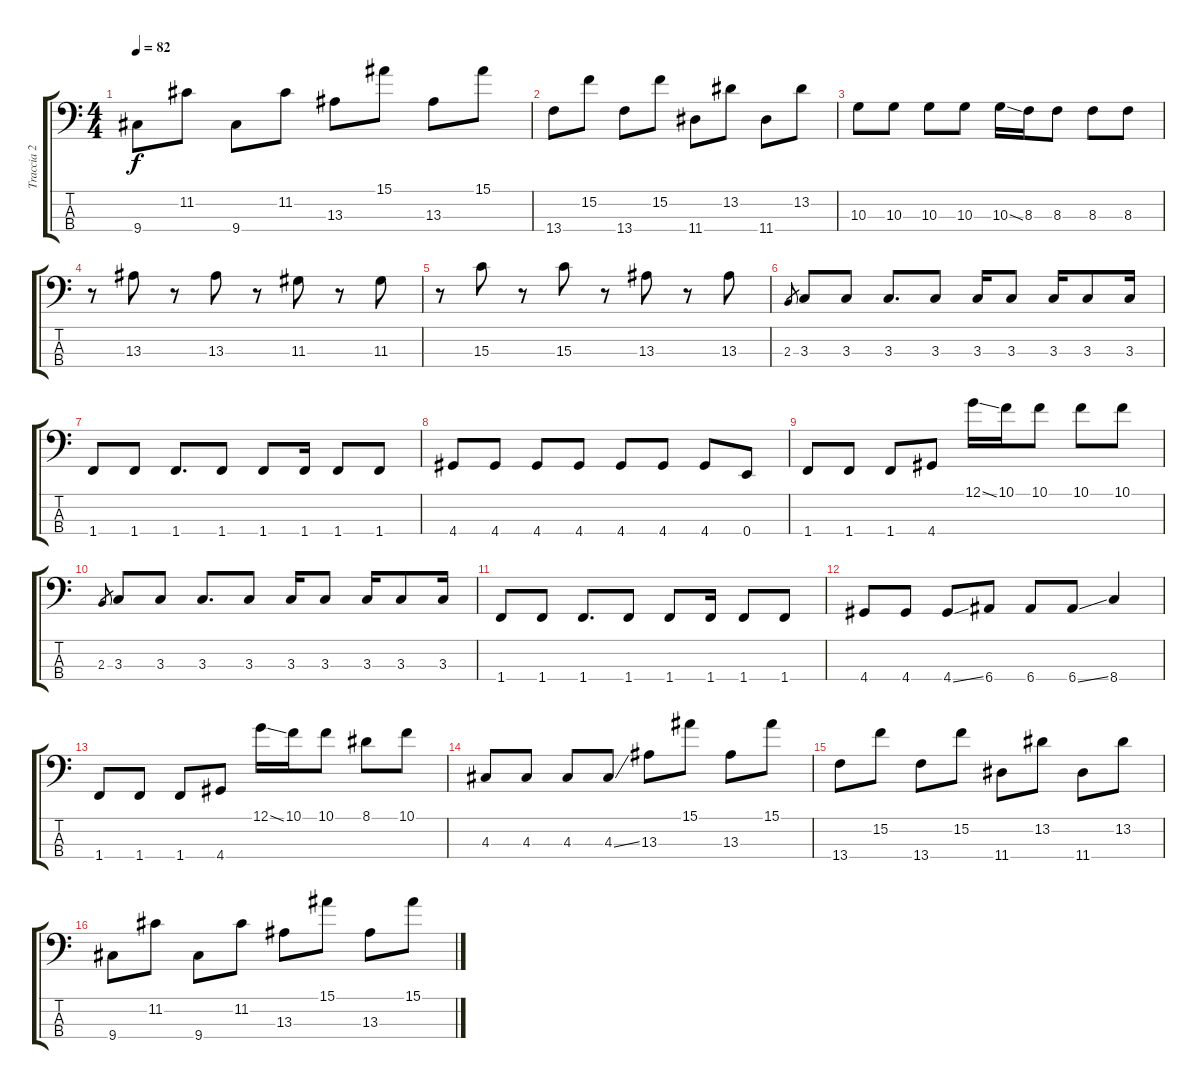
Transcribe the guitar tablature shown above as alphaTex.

\track ("Traccia 2" "Traccia 2") {instrument electricbassfinger}
\staff {score tabs}
\tuning (G2 D2 A1 E1) {hide}
\ts (4 4)
\tempo 82
\clef f4
\ks c
9.4.8{dy f} 11.2.8 9.4.8 11.2.8 13.3.8 15.1.8 13.3.8 15.1.8 |
13.4.8 15.2.8 13.4.8 15.2.8 11.4.8 13.2.8 11.4.8 13.2.8 |
10.3.8 10.3.8 10.3.8 10.3.8 10.3{ss}.16 8.3.16 8.3.8 8.3.8 8.3.8 |
r.8 13.3.8 r.8 13.3.8 r.8 11.3.8 r.8 11.3.8 |
r.8 15.3.8 r.8 15.3.8 r.8 13.3.8 r.8 13.3.8 |
2.3.8{gr} 3.3.8 3.3.8 3.3.8{d} 3.3.8 3.3.16 3.3.8 3.3.16 3.3.8 3.3.16 |
1.4.8 1.4.8 1.4.8{d} 1.4.8 1.4.8 1.4.16 1.4.8 1.4.8 |
4.4.8 4.4.8 4.4.8 4.4.8 4.4.8 4.4.8 4.4.8 0.4.8 |
1.4.8 1.4.8 1.4.8 4.4.8 12.1{ss}.16 10.1.16 10.1.8 10.1.8 10.1.8 |
2.3.8{gr} 3.3.8 3.3.8 3.3.8{d} 3.3.8 3.3.16 3.3.8 3.3.16 3.3.8 3.3.16 |
1.4.8 1.4.8 1.4.8{d} 1.4.8 1.4.8 1.4.16 1.4.8 1.4.8 |
4.4.8 4.4.8 4.4{ss}.8 6.4.8 6.4.8 6.4{ss}.8 8.4.4 |
1.4.8 1.4.8 1.4.8 4.4.8 12.1{ss}.16 10.1.16 10.1.8 8.1.8 10.1.8 |
4.3.8 4.3.8 4.3.8 4.3{ss}.8 13.3.8 15.1.8 13.3.8 15.1.8 |
13.4.8 15.2.8 13.4.8 15.2.8 11.4.8 13.2.8 11.4.8 13.2.8 |
9.4.8 11.2.8 9.4.8 11.2.8 13.3.8 15.1.8 13.3.8 15.1.8
